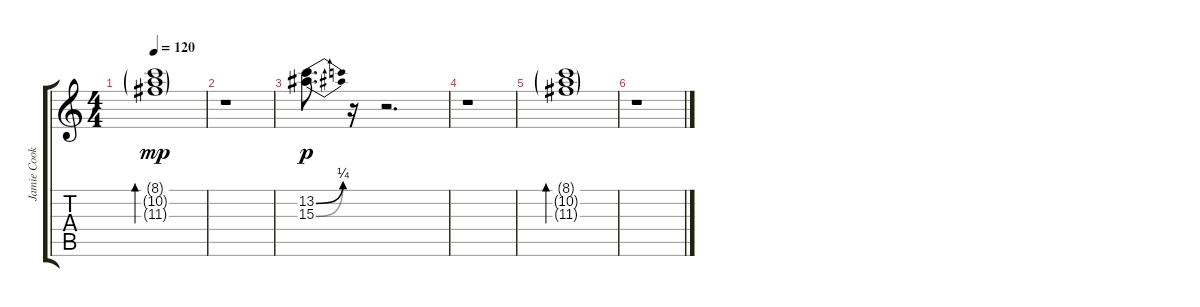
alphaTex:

\track ("Jamie Cook" "Jamie Cook") {instrument overdrivenguitar}
\staff {score tabs}
\tuning (E4 B3 G3 D3 A2 E2) {hide}
\ts (4 4)
\tempo 120
\clef g2
\ks c
(8.1{g} 10.2{g} 11.3{g}).1{bd 480 dy mp} |
r.1 |
(13.2{be (bend 0 0 60 1)} 15.3{be (bend 0 0 60 1)}).8{d dy p} r.16 r.2{d} |
r.1 |
(8.1{g} 10.2{g} 11.3{g}).1{bd 480} |
r.1
